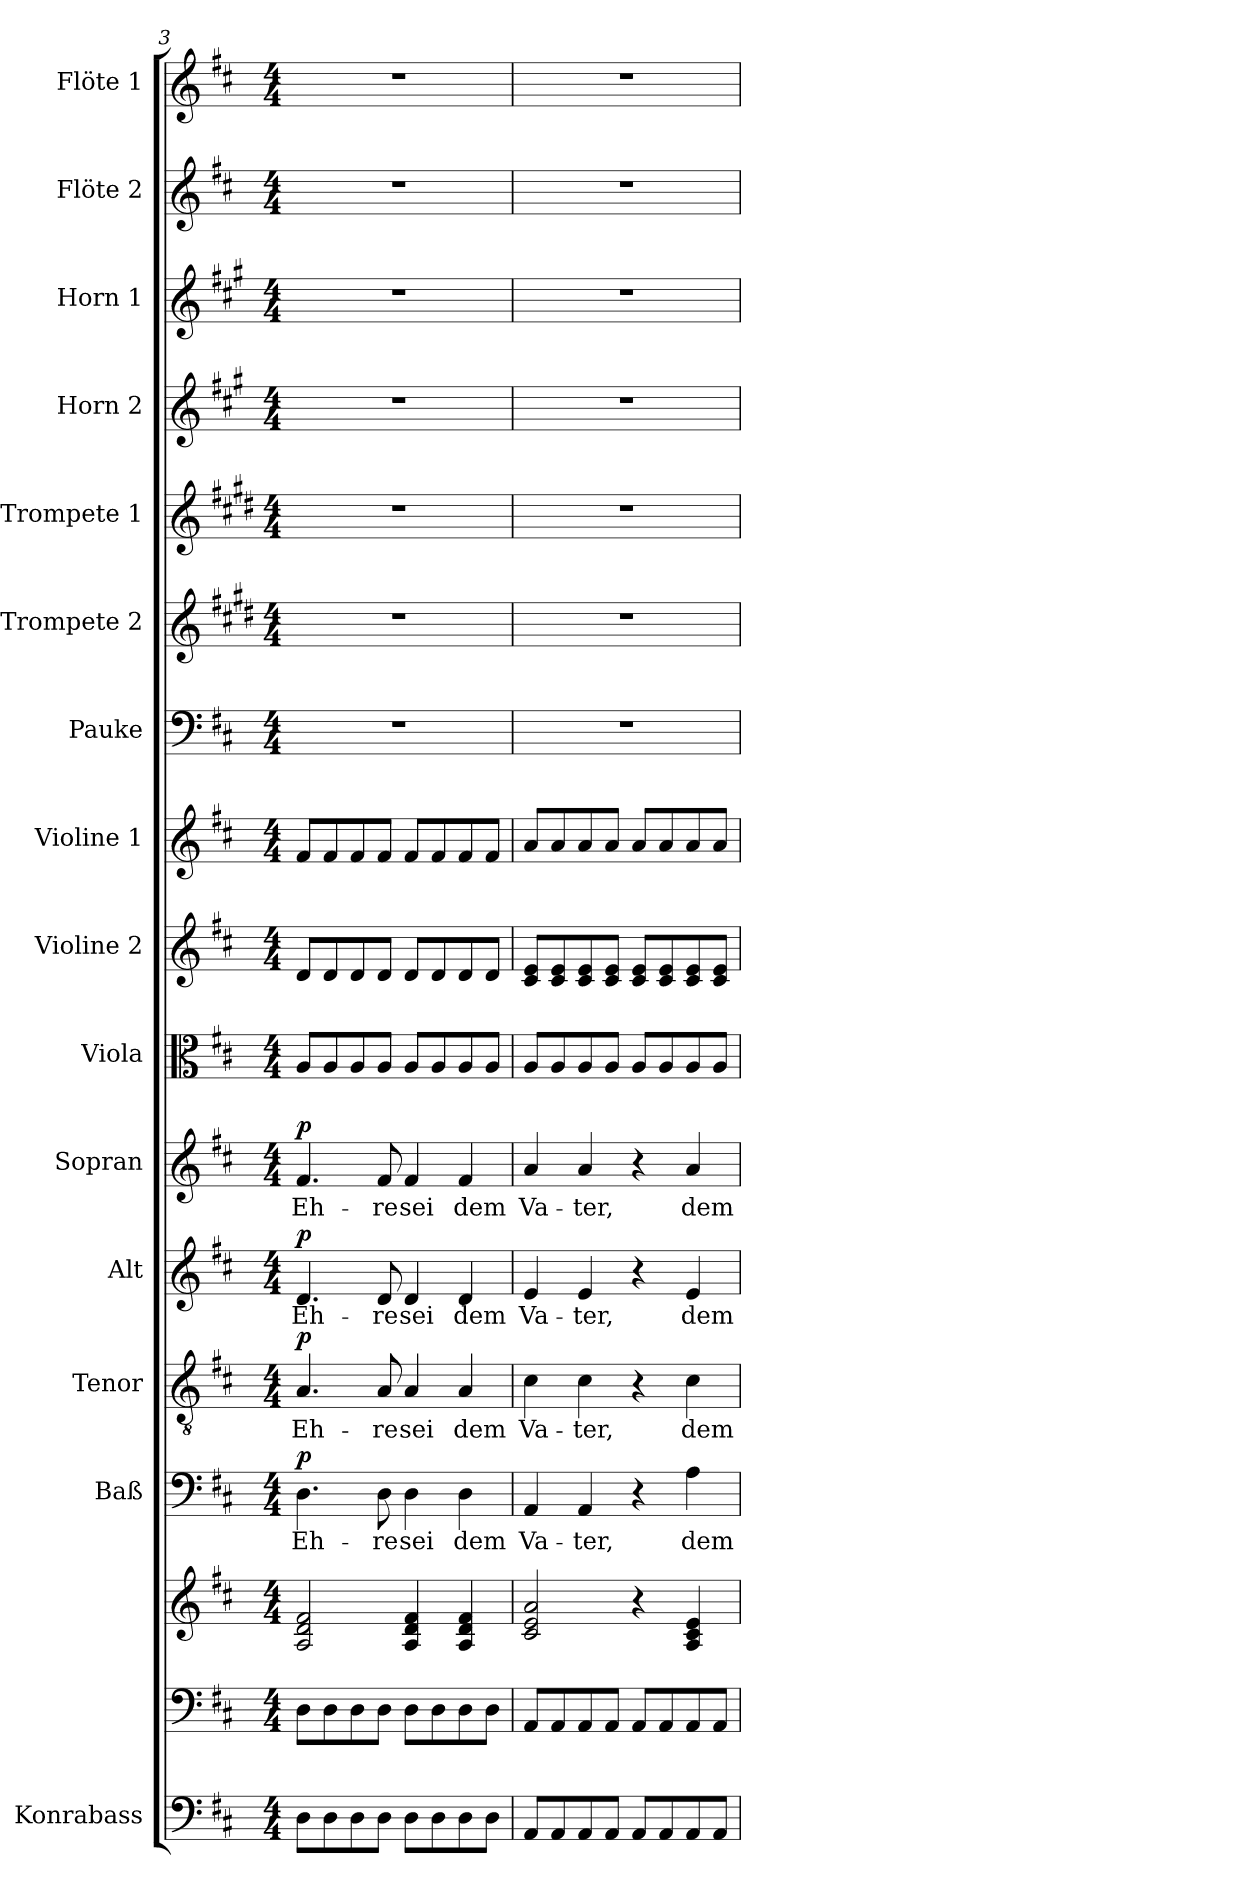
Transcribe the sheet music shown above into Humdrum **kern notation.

**kern	**kern	**kern	**kern	**text	**dynam	**kern	**text	**dynam	**kern	**text	**dynam	**kern	**text	**dynam	**kern	**kern	**kern	**kern	**kern	**kern	**kern	**kern	**kern	**kern
*part16	*part15	*part15	*part14	*part14	*part14	*part13	*part13	*part13	*part12	*part12	*part12	*part11	*part11	*part11	*part10	*part9	*part8	*part7	*part6	*part5	*part4	*part3	*part2	*part1
*staff17	*staff16	*staff15	*staff14	*staff14	*staff14	*staff13	*staff13	*staff13	*staff12	*staff12	*staff12	*staff11	*staff11	*staff11	*staff10	*staff9	*staff8	*staff7	*staff6	*staff5	*staff4	*staff3	*staff2	*staff1
*I"Konrabass	*	*	*I"Baß	*	*	*I"Tenor	*	*	*I"Alt	*	*	*I"Sopran	*	*	*I"Viola	*I"Violine 2	*I"Violine 1	*I"Pauke	*I"Trompete 2	*I"Trompete 1	*I"Horn 2	*I"Horn 1	*I"Flöte 2	*I"Flöte 1
*I'Kb.	*	*	*I'Baß	*	*	*I'Ten	*	*	*I'Alt	*	*	*I'Sop	*	*	*I'Vla.	*I'Vln. 2	*I'Vln. 1	*I'Pk.	*I'Trp. 2	*I'Trp. 1	*I'Hrn. 2	*I'Hrn. 1	*I'Fl. 2	*I'Fl. 1
*clefF4	*clefF4	*clefG2	*clefF4	*	*	*clefGv2	*	*	*clefG2	*	*	*clefG2	*	*	*clefC3	*clefG2	*clefG2	*clefF4	*clefG2	*clefG2	*clefG2	*clefG2	*clefG2	*clefG2
*ITrd7c12	*	*	*	*	*	*	*	*	*	*	*	*	*	*	*	*	*	*	*ITrd1c2	*ITrd1c2	*ITrd4c7	*ITrd4c7	*	*
*k[f#c#]	*k[f#c#]	*k[f#c#]	*k[f#c#]	*	*	*k[f#c#]	*	*	*k[f#c#]	*	*	*k[f#c#]	*	*	*k[f#c#]	*k[f#c#]	*k[f#c#]	*k[f#c#]	*k[f#c#]	*k[f#c#]	*k[f#c#]	*k[f#c#]	*k[f#c#]	*k[f#c#]
*D:	*D:	*D:	*D:	*	*	*D:	*	*	*D:	*	*	*D:	*	*	*D:	*D:	*D:	*D:	*D:	*D:	*D:	*D:	*D:	*D:
*M4/4	*M4/4	*M4/4	*M4/4	*	*	*M4/4	*	*	*M4/4	*	*	*M4/4	*	*	*M4/4	*M4/4	*M4/4	*M4/4	*M4/4	*M4/4	*M4/4	*M4/4	*M4/4	*M4/4
=3	=3	=3	=3	=3	=3	=3	=3	=3	=3	=3	=3	=3	=3	=3	=3	=3	=3	=3	=3	=3	=3	=3	=3	=3
!	!	!	!	!LO:LY:b	!LO:DY:a	!	!LO:LY:b	!LO:DY:a	!	!LO:LY:b	!LO:DY:a	!	!LO:LY:b	!LO:DY:a	!	!	!	!	!	!	!	!	!	!
8DD\L	8D\L	2A/ 2d/ 2f#/	4.D\	Eh-	p	4.A/	Eh-	p	4.d/	Eh-	p	4.f#/	Eh-	p	8A/L	8d/L	8f#/L	1r	1r	1r	1r	1r	1r	1r
8DD\	8D\	.	.	.	.	.	.	.	.	.	.	.	.	.	8A/	8d/	8f#/	.	.	.	.	.	.	.
8DD\	8D\	.	.	.	.	.	.	.	.	.	.	.	.	.	8A/	8d/	8f#/	.	.	.	.	.	.	.
!	!	!	!	!LO:LY:b	!	!	!LO:LY:b	!	!	!LO:LY:b	!	!	!LO:LY:b	!	!	!	!	!	!	!	!	!	!	!
8DD\J	8D\J	.	8D\	-re	.	8A/	-re	.	8d/	-re	.	8f#/	-re	.	8A/J	8d/J	8f#/J	.	.	.	.	.	.	.
!	!	!	!	!LO:LY:b	!	!	!LO:LY:b	!	!	!LO:LY:b	!	!	!LO:LY:b	!	!	!	!	!	!	!	!	!	!	!
8DD\L	8D\L	4A/ 4d/ 4f#/	4D\	sei	.	4A/	sei	.	4d/	sei	.	4f#/	sei	.	8A/L	8d/L	8f#/L	.	.	.	.	.	.	.
8DD\	8D\	.	.	.	.	.	.	.	.	.	.	.	.	.	8A/	8d/	8f#/	.	.	.	.	.	.	.
!	!	!	!	!LO:LY:b	!	!	!LO:LY:b	!	!	!LO:LY:b	!	!	!LO:LY:b	!	!	!	!	!	!	!	!	!	!	!
8DD\	8D\	4A/ 4d/ 4f#/	4D\	dem	.	4A/	dem	.	4d/	dem	.	4f#/	dem	.	8A/	8d/	8f#/	.	.	.	.	.	.	.
8DD\J	8D\J	.	.	.	.	.	.	.	.	.	.	.	.	.	8A/J	8d/J	8f#/J	.	.	.	.	.	.	.
=4	=4	=4	=4	=4	=4	=4	=4	=4	=4	=4	=4	=4	=4	=4	=4	=4	=4	=4	=4	=4	=4	=4	=4	=4
!	!	!	!	!LO:LY:b	!	!	!LO:LY:b	!	!	!LO:LY:b	!	!	!LO:LY:b	!	!	!	!	!	!	!	!	!	!	!
8AAA/L	8AA/L	2c#/ 2e/ 2a/	4AA/	Va-	.	4c#\	Va-	.	4e/	Va-	.	4a/	Va-	.	8A/L	8c#/ 8e/L	8a/L	1r	1r	1r	1r	1r	1r	1r
8AAA/	8AA/	.	.	.	.	.	.	.	.	.	.	.	.	.	8A/	8c#/ 8e/	8a/	.	.	.	.	.	.	.
!	!	!	!	!LO:LY:b	!	!	!LO:LY:b	!	!	!LO:LY:b	!	!	!LO:LY:b	!	!	!	!	!	!	!	!	!	!	!
8AAA/	8AA/	.	4AA/	-ter,	.	4c#\	-ter,	.	4e/	-ter,	.	4a/	-ter,	.	8A/	8c#/ 8e/	8a/	.	.	.	.	.	.	.
8AAA/J	8AA/J	.	.	.	.	.	.	.	.	.	.	.	.	.	8A/J	8c#/ 8e/J	8a/J	.	.	.	.	.	.	.
8AAA/L	8AA/L	4r	4r	.	.	4r	.	.	4r	.	.	4r	.	.	8A/L	8c#/ 8e/L	8a/L	.	.	.	.	.	.	.
8AAA/	8AA/	.	.	.	.	.	.	.	.	.	.	.	.	.	8A/	8c#/ 8e/	8a/	.	.	.	.	.	.	.
!	!	!	!	!LO:LY:b	!	!	!LO:LY:b	!	!	!LO:LY:b	!	!	!LO:LY:b	!	!	!	!	!	!	!	!	!	!	!
8AAA/	8AA/	4A/ 4c#/ 4e/	4A\	dem	.	4c#\	dem	.	4e/	dem	.	4a/	dem	.	8A/	8c#/ 8e/	8a/	.	.	.	.	.	.	.
8AAA/J	8AA/J	.	.	.	.	.	.	.	.	.	.	.	.	.	8A/J	8c#/ 8e/J	8a/J	.	.	.	.	.	.	.
=	=	=	=	=	=	=	=	=	=	=	=	=	=	=	=	=	=	=	=	=	=	=	=	=
*-	*-	*-	*-	*-	*-	*-	*-	*-	*-	*-	*-	*-	*-	*-	*-	*-	*-	*-	*-	*-	*-	*-	*-	*-
